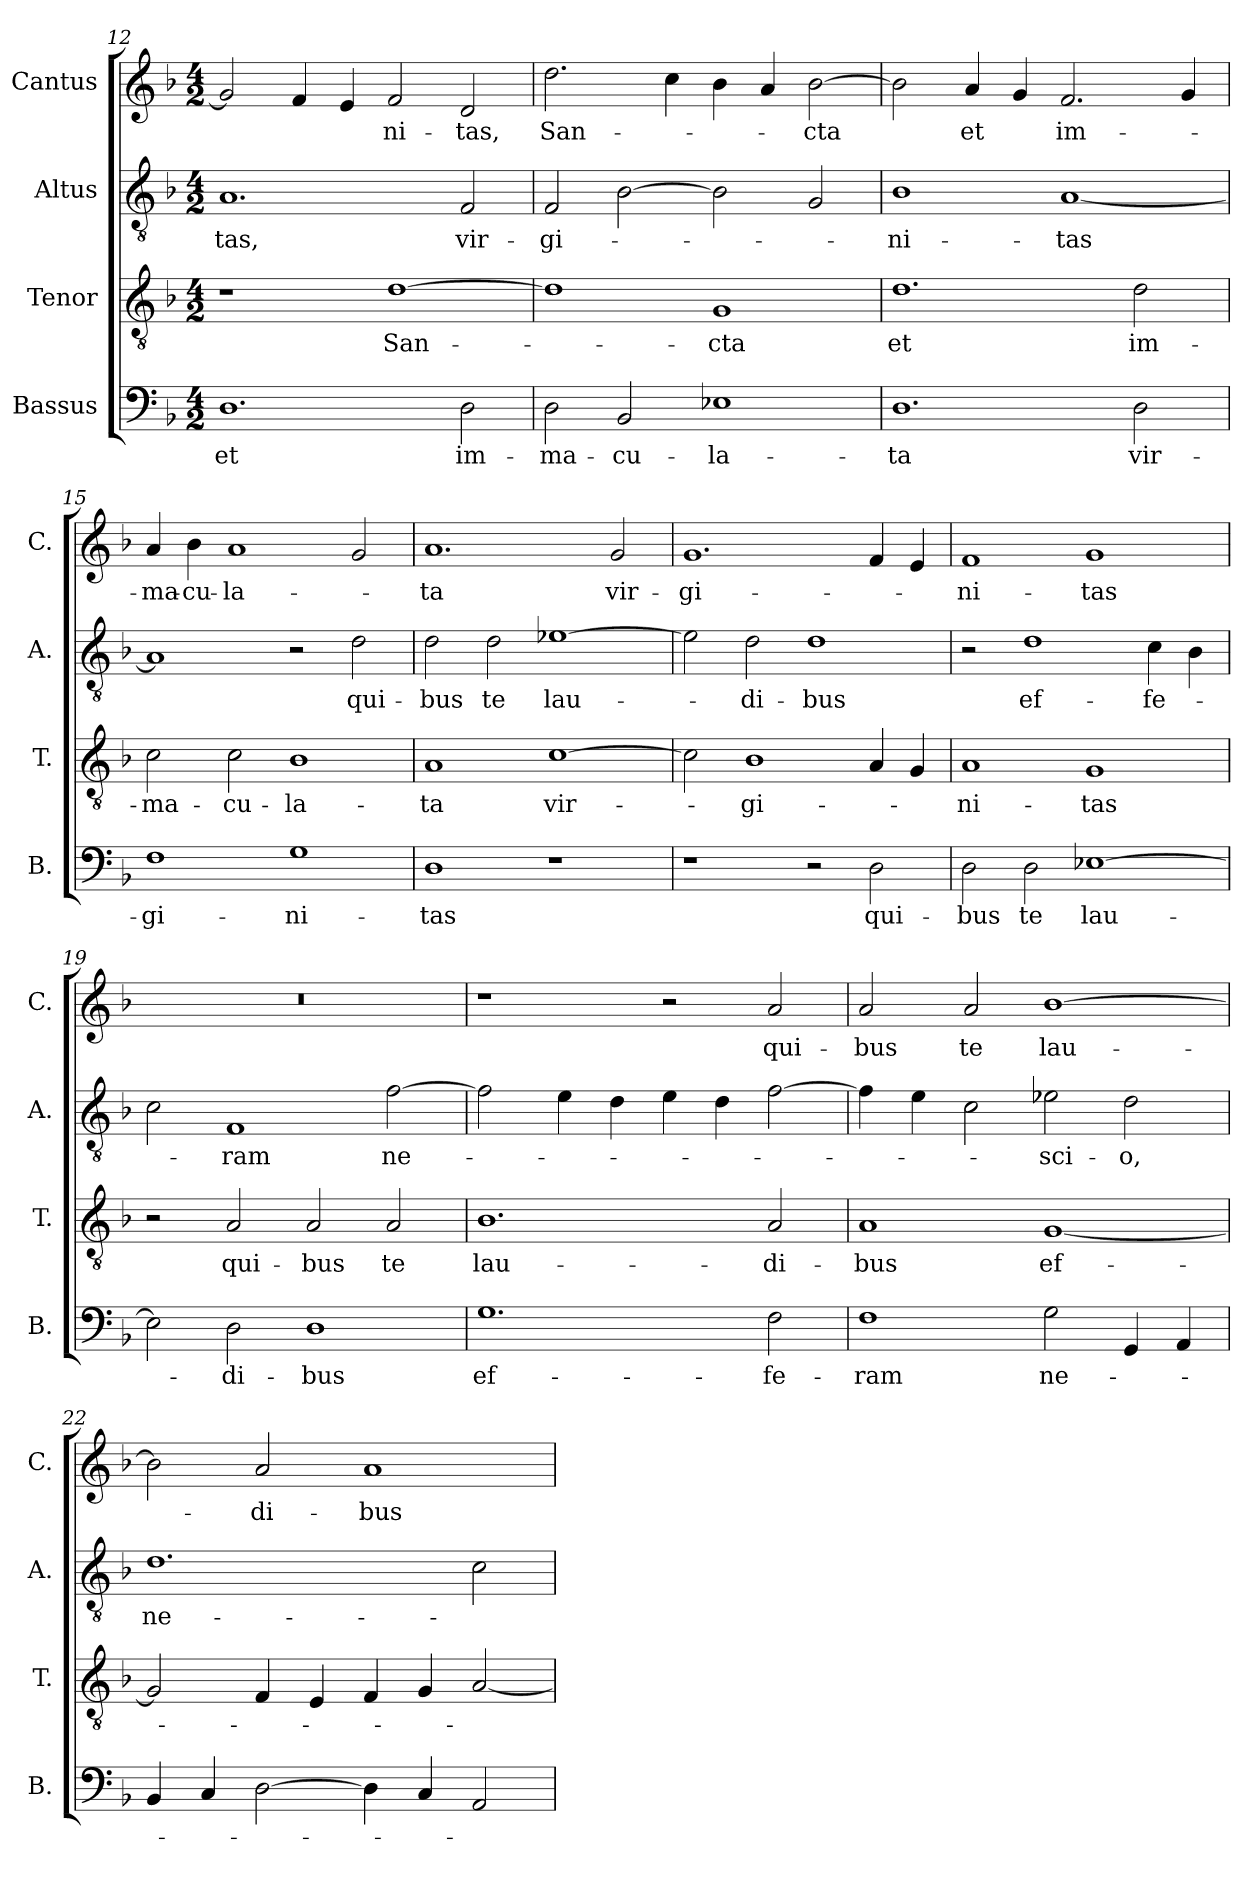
**kern	**text	**kern	**text	**kern	**text	**kern	**text
*part4	*part4	*part3	*part3	*part2	*part2	*part1	*part1
*staff4	*staff4	*staff3	*staff3	*staff2	*staff2	*staff1	*staff1
*I"Bassus	*	*I"Tenor	*	*I"Altus	*	*I"Cantus	*
*I'B.	*	*I'T.	*	*I'A.	*	*I'C.	*
*clefF4	*	*clefGv2	*	*clefGv2	*	*clefG2	*
*k[b-]	*	*k[b-]	*	*k[b-]	*	*k[b-]	*
*M4/2	*	*M4/2	*	*M4/2	*	*M4/2	*
=12	=12	=12	=12	=12	=12	=12	=12
!	!LO:LY:b	!	!	!	!LO:LY:b	!	!
1.D	et	1r	.	1.A	-tas,	2g/]	.
.	.	.	.	.	.	4f/	.
.	.	.	.	.	.	4e/	.
!	!	!	!LO:LY:b	!	!	!	!LO:LY:b
.	.	[1d	San-	.	.	2f/	-ni-
!	!LO:LY:b	!	!	!	!LO:LY:b	!	!LO:LY:b
2D\	im-	.	.	2F/	vir-	2d/	-tas,
=13	=13	=13	=13	=13	=13	=13	=13
!	!LO:LY:b	!	!	!	!LO:LY:b	!	!LO:LY:b
2D\	-ma-	1d]	.	2F/	-gi-	2.dd\	San-
!	!LO:LY:b	!	!	!	!	!	!
2BB-/	-cu-	.	.	[2B-\	.	.	.
.	.	.	.	.	.	4cc\	.
!	!LO:LY:b	!	!LO:LY:b	!	!	!	!
1E-X	-la-	1G	-cta	2B-\]	.	4b-\	.
.	.	.	.	.	.	4a/	.
!	!	!	!	!	!	!	!LO:LY:b
.	.	.	.	2G/	.	[2b-\	-cta
=14	=14	=14	=14	=14	=14	=14	=14
!	!LO:LY:b	!	!LO:LY:b	!	!LO:LY:b	!	!
1.D	-ta	1.d	et	1B-	-ni-	2b-\]	.
!	!	!	!	!	!	!	!LO:LY:b
.	.	.	.	.	.	4a/	et
.	.	.	.	.	.	4g/	.
!	!	!	!	!	!LO:LY:b	!	!LO:LY:b
.	.	.	.	[1A	-tas	2.f/	im-
!	!LO:LY:b	!	!LO:LY:b	!	!	!	!
2D\	vir-	2d\	im-	.	.	.	.
.	.	.	.	.	.	4g/	.
=15	=15	=15	=15	=15	=15	=15	=15
!	!LO:LY:b	!	!LO:LY:b	!	!	!	!LO:LY:b
1F	-gi-	2c\	-ma-	1A]	.	4a/	-ma-
!	!	!	!	!	!	!	!LO:LY:b
.	.	.	.	.	.	4b-\	-cu-
!	!	!	!LO:LY:b	!	!	!	!LO:LY:b
.	.	2c\	-cu-	.	.	1a	-la-
!	!LO:LY:b	!	!LO:LY:b	!	!	!	!
1G	-ni-	1B-	-la-	2r	.	.	.
!	!	!	!	!	!LO:LY:b	!	!
.	.	.	.	2d\	qui-	2g/	.
!!LO:PB:g=z
=16	=16	=16	=16	=16	=16	=16	=16
!	!LO:LY:b	!	!LO:LY:b	!	!LO:LY:b	!	!LO:LY:b
1D	-tas	1A	-ta	2d\	-bus	1.a	-ta
!	!	!	!	!	!LO:LY:b	!	!
.	.	.	.	2d\	te	.	.
!	!	!	!LO:LY:b	!	!LO:LY:b	!	!
1r	.	[1c	vir-	[1e-X	lau-	.	.
!	!	!	!	!	!	!	!LO:LY:b
.	.	.	.	.	.	2g/	vir-
=17	=17	=17	=17	=17	=17	=17	=17
!	!	!	!	!	!	!	!LO:LY:b
1r	.	2c\]	.	2e-\]	.	1.g	-gi-
!	!	!	!LO:LY:b	!	!LO:LY:b	!	!
.	.	1B-	-gi-	2d\	-di-	.	.
!	!	!	!	!	!LO:LY:b	!	!
2r	.	.	.	1d	-bus	.	.
!	!LO:LY:b	!	!	!	!	!	!
2D\	qui-	4A/	.	.	.	4f/	.
.	.	4G/	.	.	.	4e/	.
=18	=18	=18	=18	=18	=18	=18	=18
!	!LO:LY:b	!	!LO:LY:b	!	!	!	!LO:LY:b
2D\	-bus	1A	-ni-	2r	.	1f	-ni-
!	!LO:LY:b	!	!	!	!LO:LY:b	!	!
2D\	te	.	.	1d	ef-	.	.
!	!LO:LY:b	!	!LO:LY:b	!	!	!	!LO:LY:b
[1E-X	lau-	1G	-tas	.	.	1g	-tas
!	!	!	!	!	!LO:LY:b	!	!
.	.	.	.	4c\	-fe-	.	.
.	.	.	.	4B-\	.	.	.
=19	=19	=19	=19	=19	=19	=19	=19
2E-\]	.	2r	.	2c\	.	0r	.
!	!LO:LY:b	!	!LO:LY:b	!	!LO:LY:b	!	!
2D\	-di-	2A/	qui-	1F	-ram	.	.
!	!LO:LY:b	!	!LO:LY:b	!	!	!	!
1D	-bus	2A/	-bus	.	.	.	.
!	!	!	!LO:LY:b	!	!LO:LY:b	!	!
.	.	2A/	te	[2f\	ne-	.	.
=20	=20	=20	=20	=20	=20	=20	=20
!	!LO:LY:b	!	!LO:LY:b	!	!	!	!
1.G	ef-	1.B-	lau-	2f\]	.	1r	.
.	.	.	.	4e\	.	.	.
.	.	.	.	4d\	.	.	.
.	.	.	.	4e\	.	2r	.
.	.	.	.	4d\	.	.	.
!	!LO:LY:b	!	!LO:LY:b	!	!	!	!LO:LY:b
2F\	-fe-	2A/	-di-	[2f\	.	2a/	qui-
!!LO:LB:g=z
=21	=21	=21	=21	=21	=21	=21	=21
!	!LO:LY:b	!	!LO:LY:b	!	!	!	!LO:LY:b
1F	-ram	1A	-bus	4f\]	.	2a/	-bus
.	.	.	.	4e\	.	.	.
!	!	!	!	!	!	!	!LO:LY:b
.	.	.	.	2c\	.	2a/	te
!	!LO:LY:b	!	!LO:LY:b	!	!LO:LY:b	!	!LO:LY:b
2G\	ne-	[1G	ef-	2e-X\	-sci-	[1b-	lau-
!	!	!	!	!	!LO:LY:b	!	!
4GG/	.	.	.	2d\	-o,	.	.
4AA/	.	.	.	.	.	.	.
=22	=22	=22	=22	=22	=22	=22	=22
!	!	!	!	!	!LO:LY:b	!	!
4BB-/	.	2G/]	.	1.d	ne-	2b-\]	.
4C/	.	.	.	.	.	.	.
!	!	!	!	!	!	!	!LO:LY:b
[2D\	.	4F/	.	.	.	2a/	-di-
.	.	4E/	.	.	.	.	.
!	!	!	!	!	!	!	!LO:LY:b
4D\]	.	4F/	.	.	.	1a	-bus
4C/	.	4G/	.	.	.	.	.
2AA/	.	[2A/	.	2c\	.	.	.
=	=	=	=	=	=	=	=
*-	*-	*-	*-	*-	*-	*-	*-
